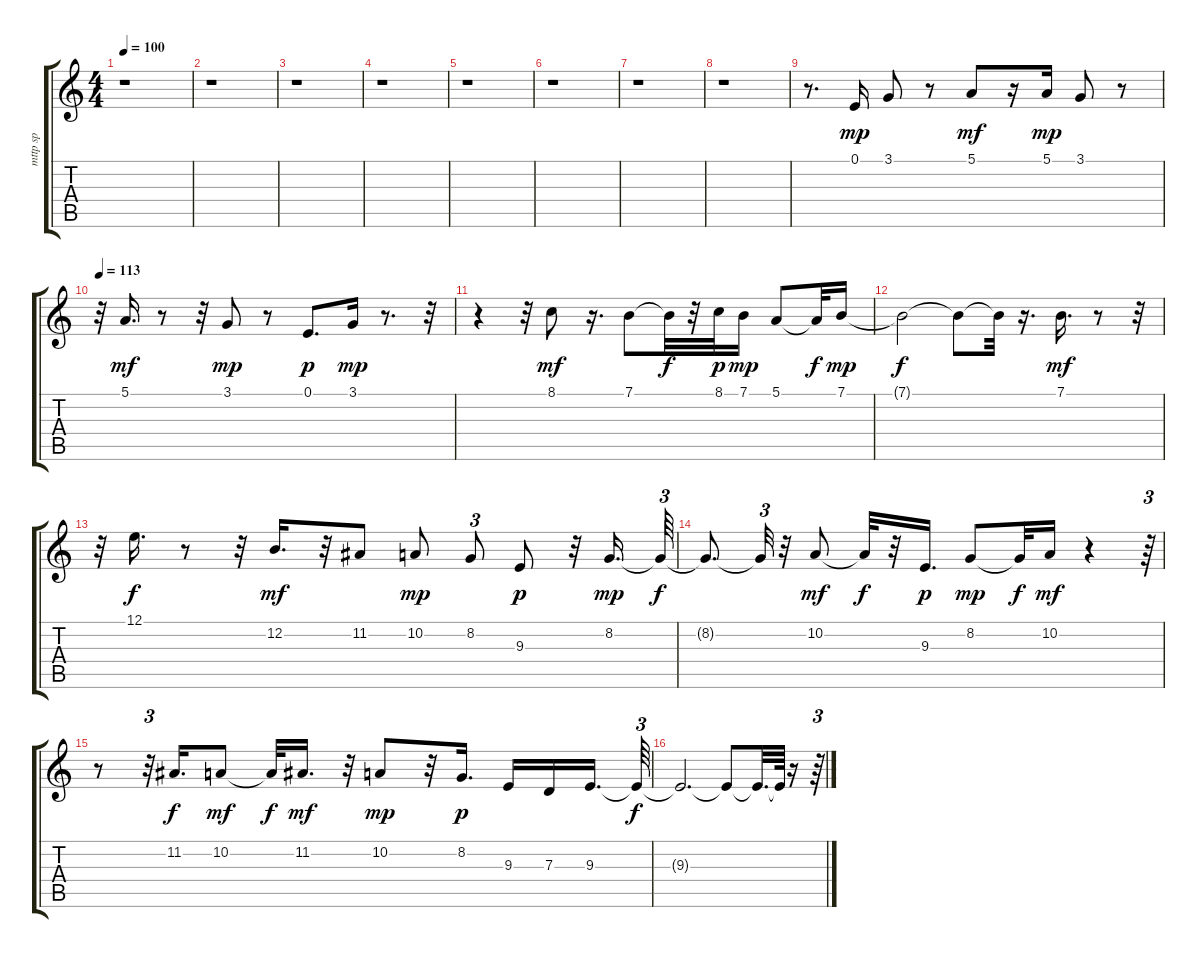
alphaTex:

\track ("mttp sp" "mttp sp") {instrument panflute}
\staff {score tabs}
\tuning (E4 B3 G3 D3 A2 E2) {hide}
\ts (4 4)
\tempo 100
\clef g2
\ks c
r.1{dy f} |
r.1 |
r.1 |
r.1 |
r.1 |
r.1 |
r.1 |
r.1 |
r.8{d} 0.1.16{dy mp volume 11 balance 12 instrument mutedtrumpet} 3.1.8 r.8 5.1.8{dy mf} r.16 5.1.16{dy mp} 3.1.8 r.8 |
\tempo 113
r.32 5.1.16{d dy mf} r.8 r.32 3.1.8{dy mp} r.8 0.1.8{d dy p} 3.1.16{dy mp} r.8{d} r.32 |
r.4 r.32 8.1.8{dy mf} r.16{d} 7.1.8 7.1{t}.32{dy f} r.32 8.1.32{dy p} 7.1.16{dy mp} 5.1.8 5.1{t}.32{dy f} 7.1.16{dy mp} |
7.1{t}.2{dy f} 7.1{t}.8 7.1{t}.32 r.16{d} 7.1.16{d dy mf volume 10} r.8 r.32 |
r.32 12.1.16{d dy f} r.8 r.32 12.2.16{d dy mf} r.32 11.2.8 10.2.8{dy mp} 8.2.8{tu (3 2)} 9.3.8{dy p} r.32 8.2.16{d dy mp} 8.2{t}.64{tu (3 2) dy f} |
8.2{t}.8{d} 8.2{t}.32{tu (3 2)} r.32 10.2.8{dy mf} 10.2{t}.32{dy f} r.32 9.3.16{d dy p} 8.2.8{dy mp} 8.2{t}.32{dy f} 10.2.16{dy mf} r.4 r.64{tu (3 2)} |
r.8 r.32{tu (3 2)} 11.2.16{d dy f} 10.2.8{dy mf} 10.2{t}.32{dy f} 11.2.16{d dy mf} r.32 10.2.8{dy mp} r.32 8.2.16{d dy p} 9.3.16 7.3.16 9.3.16{d volume 11 beam splitsecondary} 9.3{t}.64{tu (3 2) dy f} |
9.3{t}.2{d} 9.3{t}.8 9.3{t}.32{d} 9.3{t}.64 r.16 r.64{tu (3 2)}
